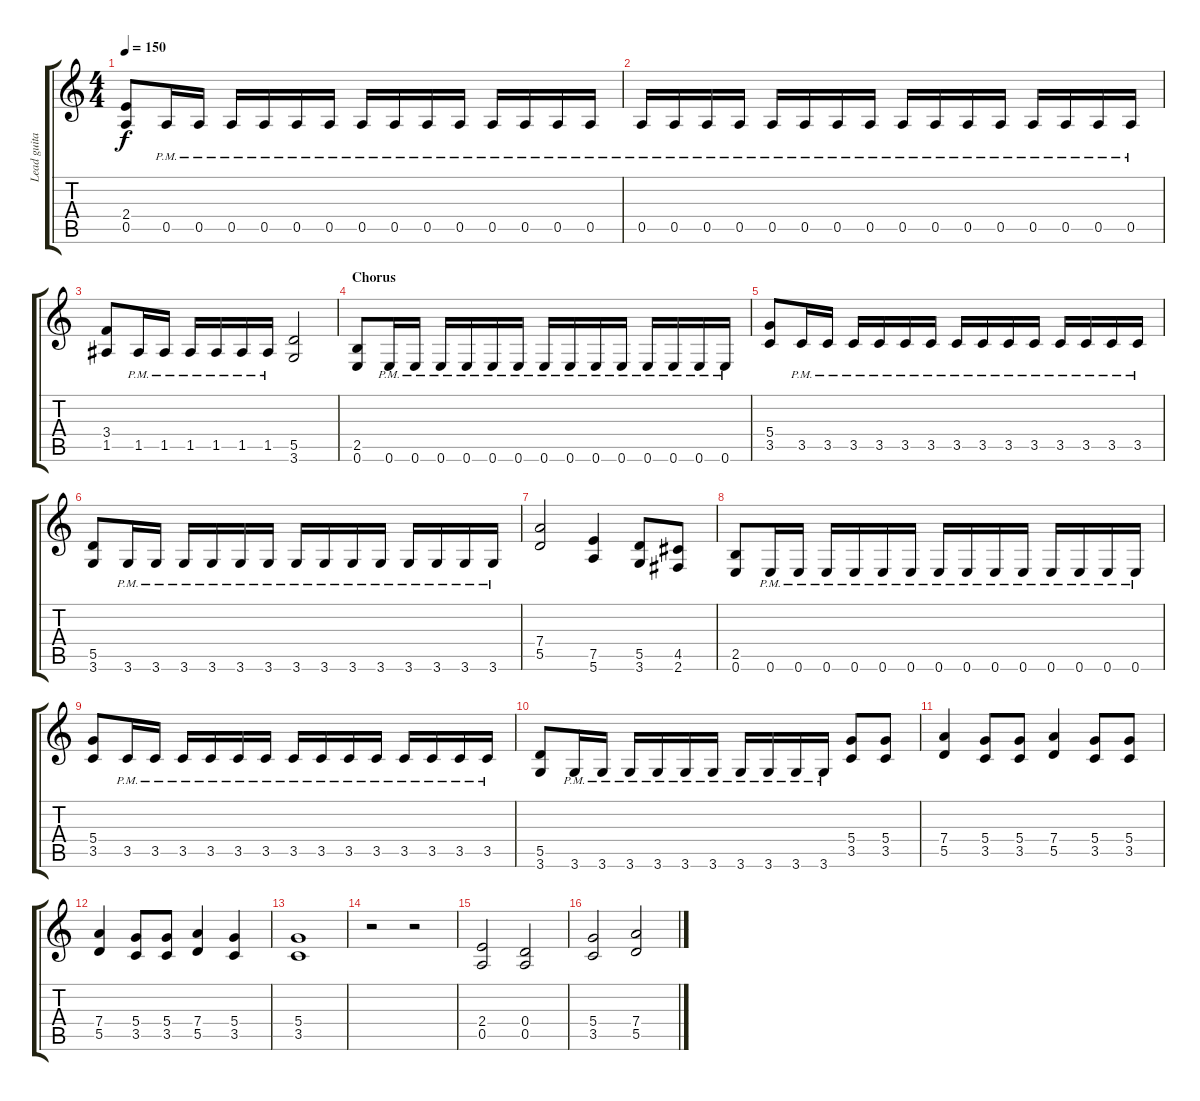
\track ("Lead guitar" "Lead guita") {instrument overdrivenguitar}
\staff {score tabs}
\tuning (E4 B3 G3 D3 A2 E2) {hide}
\ts (4 4)
\tempo 150
\clef g2
\ks c
(2.4 0.5).8{dy f} 0.5{pm}.16 0.5{pm}.16 0.5{pm}.16 0.5{pm}.16 0.5{pm}.16 0.5{pm}.16 0.5{pm}.16 0.5{pm}.16 0.5{pm}.16 0.5{pm}.16 0.5{pm}.16 0.5{pm}.16 0.5{pm}.16 0.5{pm}.16 |
0.5{pm}.16 0.5{pm}.16 0.5{pm}.16 0.5{pm}.16 0.5{pm}.16 0.5{pm}.16 0.5{pm}.16 0.5{pm}.16 0.5{pm}.16 0.5{pm}.16 0.5{pm}.16 0.5{pm}.16 0.5{pm}.16 0.5{pm}.16 0.5{pm}.16 0.5{pm}.16 |
(3.4 1.5).8 1.5{pm}.16 1.5{pm}.16 1.5{pm}.16 1.5{pm}.16 1.5{pm}.16 1.5{pm}.16 (5.5 3.6).2 |
\section ("" "Chorus")
(2.5 0.6).8 0.6{pm}.16 0.6{pm}.16 0.6{pm}.16 0.6{pm}.16 0.6{pm}.16 0.6{pm}.16 0.6{pm}.16 0.6{pm}.16 0.6{pm}.16 0.6{pm}.16 0.6{pm}.16 0.6{pm}.16 0.6{pm}.16 0.6{pm}.16 |
(5.4 3.5).8 3.5{pm}.16 3.5{pm}.16 3.5{pm}.16 3.5{pm}.16 3.5{pm}.16 3.5{pm}.16 3.5{pm}.16 3.5{pm}.16 3.5{pm}.16 3.5{pm}.16 3.5{pm}.16 3.5{pm}.16 3.5{pm}.16 3.5{pm}.16 |
(5.5 3.6).8 3.6{pm}.16 3.6{pm}.16 3.6{pm}.16 3.6{pm}.16 3.6{pm}.16 3.6{pm}.16 3.6{pm}.16 3.6{pm}.16 3.6{pm}.16 3.6{pm}.16 3.6{pm}.16 3.6{pm}.16 3.6{pm}.16 3.6{pm}.16 |
(7.4 5.5).2 (7.5 5.6).4 (5.5 3.6).8 (4.5 2.6).8 |
(2.5 0.6).8 0.6{pm}.16 0.6{pm}.16 0.6{pm}.16 0.6{pm}.16 0.6{pm}.16 0.6{pm}.16 0.6{pm}.16 0.6{pm}.16 0.6{pm}.16 0.6{pm}.16 0.6{pm}.16 0.6{pm}.16 0.6{pm}.16 0.6{pm}.16 |
(5.4 3.5).8 3.5{pm}.16 3.5{pm}.16 3.5{pm}.16 3.5{pm}.16 3.5{pm}.16 3.5{pm}.16 3.5{pm}.16 3.5{pm}.16 3.5{pm}.16 3.5{pm}.16 3.5{pm}.16 3.5{pm}.16 3.5{pm}.16 3.5{pm}.16 |
(5.5 3.6).8 3.6{pm}.16 3.6{pm}.16 3.6{pm}.16 3.6{pm}.16 3.6{pm}.16 3.6{pm}.16 3.6{pm}.16 3.6{pm}.16 3.6{pm}.16 3.6{pm}.16 (5.4 3.5).8 (5.4 3.5).8 |
(7.4 5.5).4 (5.4 3.5).8 (5.4 3.5).8 (7.4 5.5).4 (5.4 3.5).8 (5.4 3.5).8 |
(7.4 5.5).4 (5.4 3.5).8 (5.4 3.5).8 (7.4 5.5).4 (5.4 3.5).4 |
(5.4 3.5).1 |
r.2 r.2 |
(2.4 0.5).2 (0.4 0.5).2 |
(5.4 3.5).2 (7.4 5.5).2
